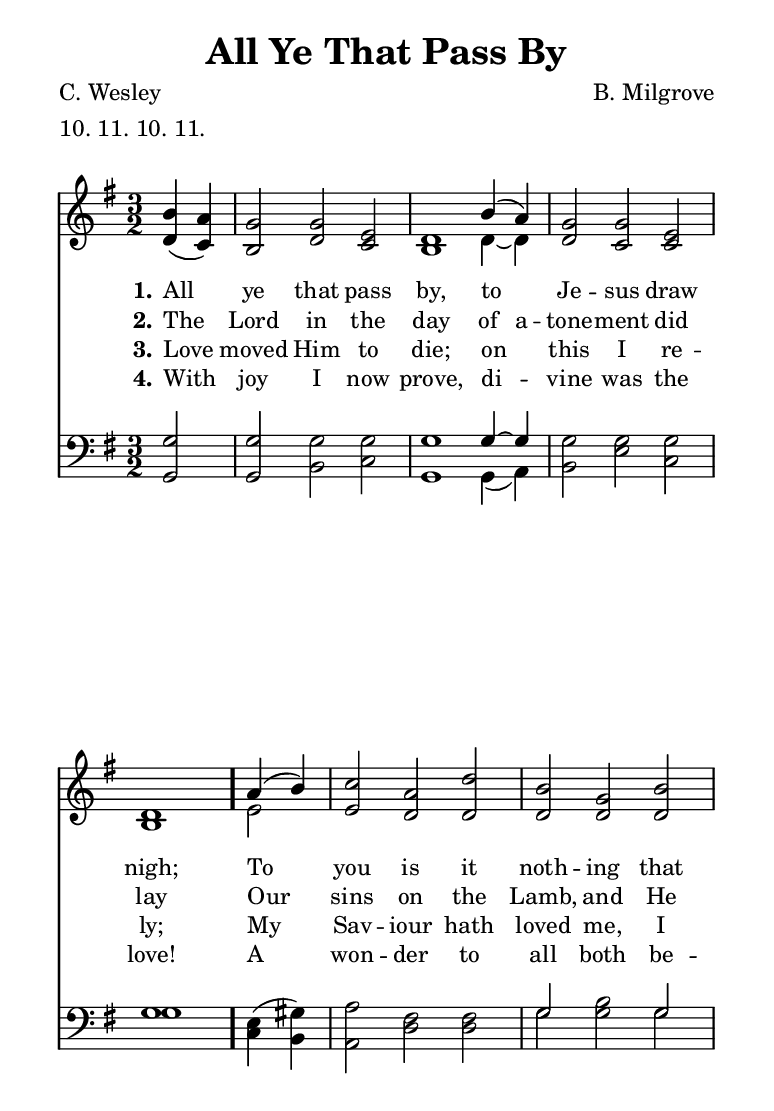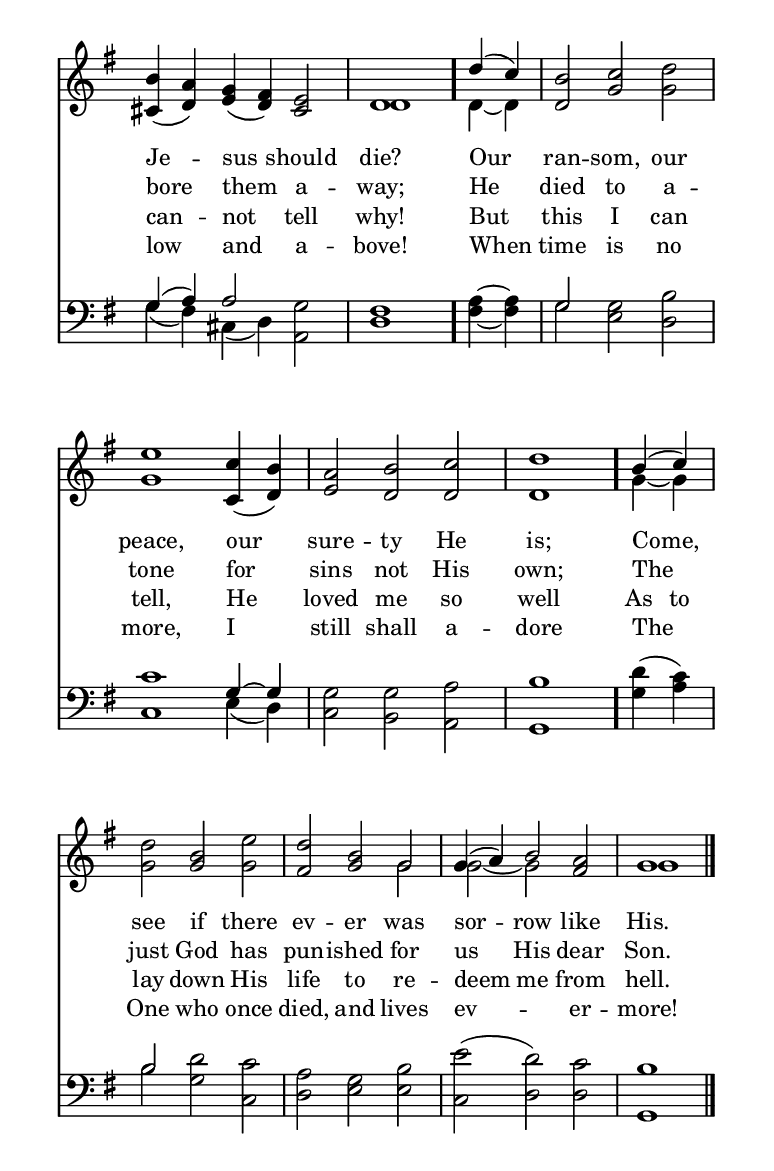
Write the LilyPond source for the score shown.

\include "common/global.ily"
\paper {
  \include "common/paper.ily"
  system-count = #(cond (is-eogsized 4) (#t #f))
}

\header{
  %gospel
  hymnnumber = "60"
  title = "All Ye That Pass By"
  tunename = "Harwich"
  meter = "10. 11. 10. 11." % original has extra syllable in each line
  poet = "C. Wesley"
  composer = "B. Milgrove"
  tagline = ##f
}

% for fermata in MIDI
ta = { \tempo 4=140 }
tb = { \tempo 4=70  }

patternAA = { c4 c4 | c2 c2 c2 | c1 }
patternAB = { c2    | c2 c2 c2 | c1 \patternAA }

patternBA = { c4 c4 | c2 c2 c2 | c2 c2 c2 c4( c4) c4( c4) c2 | c1 }
patternBB = { c2    | c2 c2 c2 | c2 c2 c2 c4( c4) c4( c4) c2 | c1 }
patternBC = { c4 c4 | c2 c2 c2 | c2 c2 c2 c4( c4) c2      c2 | c1 }
patternBD = { c4 c4 | c2 c2 c2 | c2 c2 c2 c2      c2      c2 | c1 }

global = {
  \include "common/overrides.ily"
  \override Staff.TimeSignature.style = #'numbered
  \time 3/2
  \override Score.MetronomeMark.transparent = ##t % hide all fermata changes too
  \ta
  \key g \major
  \partial 2
  \autoBeamOff
}

notesSoprano = {
\global
\relative c'' {

  \changePitch \patternAA { b( a) | g g e | d | b'( a) | g g e | d }
  \changePitch \patternBA { a'( b) | c a d | b g b | b( a) g( fis) e | d }
  \changePitch \patternAA { d'( c) | b c d | e | c( b) | a b c | d }
  \changePitch \patternBC { b( c) | d b e | d b g | g( a) b a | g }

  \bar "|."

}
}

notesAlto = {
\global
\relative e' {

  \changePitch \patternAA { d( c) | b d c | b | d ~ d | d c c | b }
  \changePitch \patternBB { e | e d d | d d d | cis( d) e( d) cis | d }
  \changePitch \patternAA { d ~ d | d | g g | g | c,( d) | e d d | d }
  \changePitch \patternBD { g ~ g | g g g | fis g g | g ~ g fis | g }

}
}

notesTenor = {
\global
\relative a {

  \changePitch \patternAB { g | g g g | g | g ~ g | g g g | g }
  \changePitch \patternBC { e( gis) | a fis fis | g b g | g( a) a g | fis }
  \changePitch \patternAA { a ~ a | g g b | c | g ~ g | g g a | b }
  \changePitch \patternBD { d( c) | b d c | a g b | e( d) c | b }

}
}

notesBass = {
\global
\relative f, {

  \changePitch \patternAB { g | g b c | g | g( a) | b e c | g' }
  \changePitch \patternBA { c,( b) | a d d | g g g | g( fis) cis( d) a | d }
  \changePitch \patternAA { fis ~ fis | g e d | c | e( d) c b a | g }
  \changePitch \patternBD { g'( a) | b g c, | d e e | c( d) d | g, }

}
}

wordsA = \lyricmode {
\set stanza = "1."

% original has \bar "." in middles of first and third lines
All ye that pass by, to Je -- sus draw nigh; \bar "." \eogbreak
To you is it noth -- ing that Je -- sus should die? \bar "."
Our ran -- som, our peace, our sure -- ty He is; \bar "."
Come, see if there ev -- er was sor -- row like His. \bar "."

}

wordsB = \lyricmode {
\set stanza = "2."

The Lord in the day { \mon } of a -- { \moff } tone -- ment did lay
Our sins on the Lamb, and He bore them a -- way;
He died to a -- tone for sins not His own;
The just God has pun -- ished for us His dear Son.

}

wordsC = \lyricmode {
\set stanza = "3."

Love moved Him to die; on this I re -- ly;
My Sav -- iour hath loved me, I can -- not tell why!
But this I can tell, He loved me so well
{ \mon } As to { \moff } lay down His life to re -- deem me from hell.

}

wordsD = \lyricmode {
\set stanza = "4."

With joy I now prove, di -- vine was the love!
A won -- der to all both be -- low and a -- bove!
When time is no more, I still shall a -- dore
The One who once died, and lives ev -- _ er -- more!

}

\score {
  \context ChoirStaff <<
    \context Staff = upper <<
      \set Staff.autoBeaming = ##f
      \set ChoirStaff.systemStartDelimiter = #'SystemStartBar
      \set ChoirStaff.printPartCombineTexts = ##f
      \partcombine #'(2 . 11) \notesSoprano \notesAlto
      \context NullVoice = sopranos { \voiceOne << \notesSoprano >> }
      \context Lyrics = one   \lyricsto sopranos \wordsA
      \context Lyrics = two   \lyricsto sopranos \wordsB
      \context Lyrics = three \lyricsto sopranos \wordsC
      \context Lyrics = four  \lyricsto sopranos \wordsD
    >>
    \context Staff = men <<
      \set Staff.autoBeaming = ##f
      \clef bass
      \set ChoirStaff.printPartCombineTexts = ##f
      \partcombine #'(2 . 11) \notesTenor \notesBass
    >>
  >>
  \layout {
    \include "common/layout.ily"
  }
  #(cond ((ly:get-option 'eog-midi-permitted) #{ \midi{
    \include "common/midi.ily"
  } #}))
}

\version "2.19.49"  % necessary for upgrading to future LilyPond versions.

% vi:set et ts=2 sw=2 ai nocindent syntax=lilypond:
